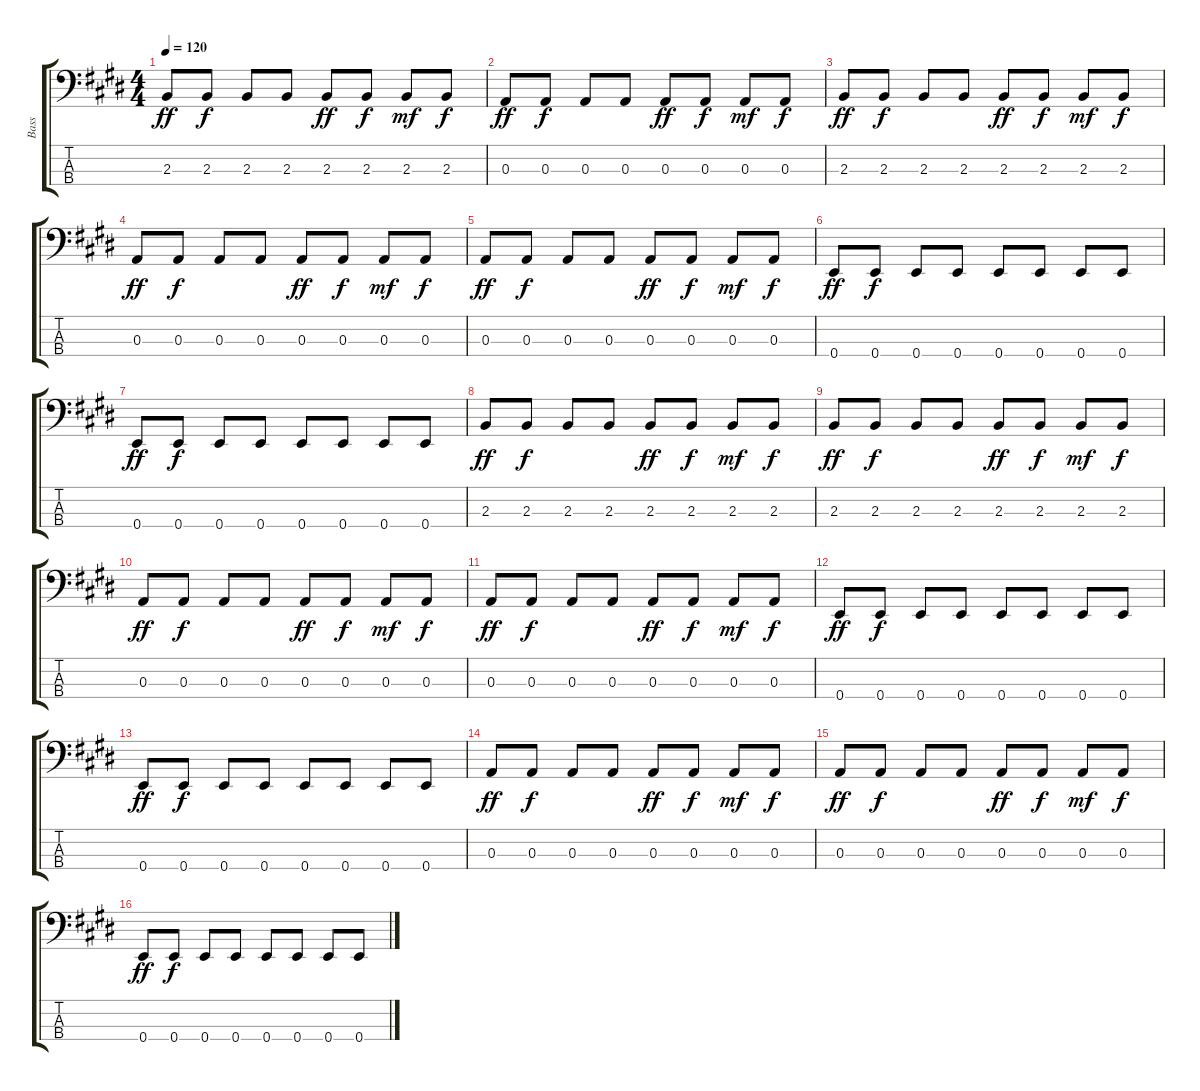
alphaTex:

\track ("Bass" "Bass") {instrument electricbassfinger}
\staff {score tabs}
\tuning (G2 D2 A1 E1) {hide}
\ts (4 4)
\tempo 120
\clef f4
\ks e
2.3.8{dy ff} 2.3.8{dy f} 2.3.8 2.3.8 2.3.8{dy ff} 2.3.8{dy f} 2.3.8{dy mf} 2.3.8{dy f} |
0.3.8{dy ff} 0.3.8{dy f} 0.3.8 0.3.8 0.3.8{dy ff} 0.3.8{dy f} 0.3.8{dy mf} 0.3.8{dy f} |
2.3.8{dy ff} 2.3.8{dy f} 2.3.8 2.3.8 2.3.8{dy ff} 2.3.8{dy f} 2.3.8{dy mf} 2.3.8{dy f} |
0.3.8{dy ff} 0.3.8{dy f} 0.3.8 0.3.8 0.3.8{dy ff} 0.3.8{dy f} 0.3.8{dy mf} 0.3.8{dy f} |
0.3.8{dy ff} 0.3.8{dy f} 0.3.8 0.3.8 0.3.8{dy ff} 0.3.8{dy f} 0.3.8{dy mf} 0.3.8{dy f} |
0.4.8{dy ff} 0.4.8{dy f} 0.4.8 0.4.8 0.4.8 0.4.8 0.4.8 0.4.8 |
0.4.8{dy ff} 0.4.8{dy f} 0.4.8 0.4.8 0.4.8 0.4.8 0.4.8 0.4.8 |
2.3.8{dy ff} 2.3.8{dy f} 2.3.8 2.3.8 2.3.8{dy ff} 2.3.8{dy f} 2.3.8{dy mf} 2.3.8{dy f} |
2.3.8{dy ff} 2.3.8{dy f} 2.3.8 2.3.8 2.3.8{dy ff} 2.3.8{dy f} 2.3.8{dy mf} 2.3.8{dy f} |
0.3.8{dy ff} 0.3.8{dy f} 0.3.8 0.3.8 0.3.8{dy ff} 0.3.8{dy f} 0.3.8{dy mf} 0.3.8{dy f} |
0.3.8{dy ff} 0.3.8{dy f} 0.3.8 0.3.8 0.3.8{dy ff} 0.3.8{dy f} 0.3.8{dy mf} 0.3.8{dy f} |
0.4.8{dy ff} 0.4.8{dy f} 0.4.8 0.4.8 0.4.8 0.4.8 0.4.8 0.4.8 |
0.4.8{dy ff} 0.4.8{dy f} 0.4.8 0.4.8 0.4.8 0.4.8 0.4.8 0.4.8 |
0.3.8{dy ff} 0.3.8{dy f} 0.3.8 0.3.8 0.3.8{dy ff} 0.3.8{dy f} 0.3.8{dy mf} 0.3.8{dy f} |
0.3.8{dy ff} 0.3.8{dy f} 0.3.8 0.3.8 0.3.8{dy ff} 0.3.8{dy f} 0.3.8{dy mf} 0.3.8{dy f} |
0.4.8{dy ff} 0.4.8{dy f} 0.4.8 0.4.8 0.4.8 0.4.8 0.4.8 0.4.8
